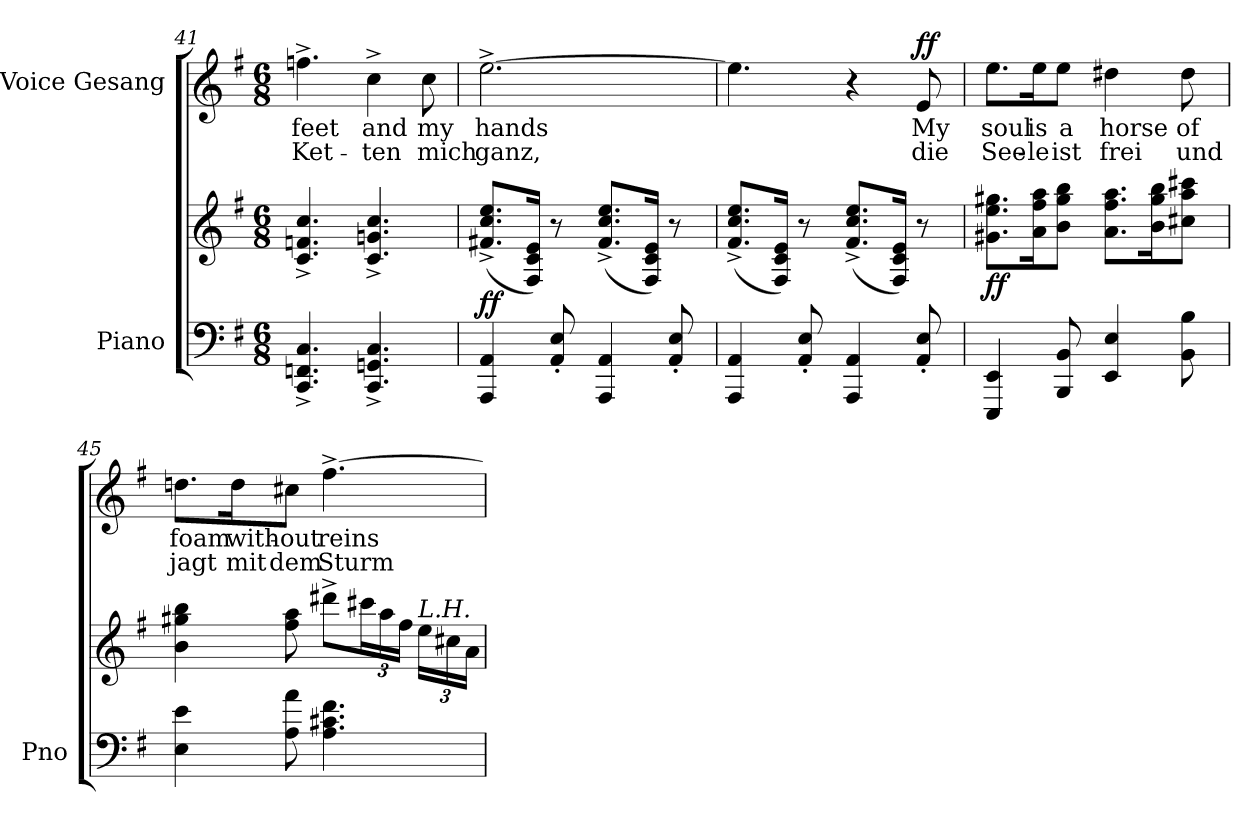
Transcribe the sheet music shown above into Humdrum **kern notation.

**kern	**kern	**dynam	**kern	**text	**text	**dynam
*part2	*part2	*part2	*part1	*part1	*part1	*part1
*staff3	*staff2	*staff2/3	*staff1	*staff1	*staff1	*staff1
*I"Piano	*	*	*I"Voice Gesang	*	*	*
*I'Pno	*	*	*	*	*	*
*clefF4	*clefG2	*	*clefG2	*	*	*
*k[f#]	*k[f#]	*	*k[f#]	*	*	*
*M6/8	*M6/8	*	*M6/8	*	*	*
=41	=41	=41	=41	=41	=41	=41
4.CC/^ 4.FFn/^ 4.C/^	4.c/^ 4.fn/^ 4.cc/^	.	4.ffn^\	feet	Ket-	.
4.CC/^ 4.GGn/^ 4.C/^	4.c/^ 4.gn/^ 4.cc/^	.	4cc^\	and	-ten	.
.	.	.	8cc\	my	mich	.
=42	=42	=42	=42	=42	=42	=42
*^	*	*	*	*	*	*
!	!	!	!LO:DY:b	!	!	!	!
4AAA/ 4AA/	4ryy	(8.f#X/^> 8.cc/^> 8.ee/^>L	ff	[2.ee^\	hands	ganz,	.
.	.	16F#/ 16c/ 16e/Jk)	.	.	.	.	.
8AA/' 8E/'	16ryy	8r	.	.	.	.	.
.	16ryy	.	.	.	.	.	.
4AAA/ 4AA/	4ryy	(8.f#/^> 8.cc/^> 8.ee/^>L	.	.	.	.	.
.	.	16F#/ 16c/ 16e/Jk)	.	.	.	.	.
8AA/' 8E/'	16ryy	8r	.	.	.	.	.
.	16ryy	.	.	.	.	.	.
=43	=43	=43	=43	=43	=43	=43	=43
4AAA/ 4AA/	4ryy	(8.f#/^> 8.cc/^> 8.ee/^>L	.	4.ee\]	.	.	.
.	.	16F#/ 16c/ 16e/Jk)	.	.	.	.	.
8AA/' 8E/'	16ryy	8r	.	.	.	.	.
.	16ryy	.	.	.	.	.	.
4AAA/ 4AA/	4ryy	(8.f#/^> 8.cc/^> 8.ee/^>L	.	4r	.	.	.
.	.	16F#/ 16c/ 16e/Jk)	.	.	.	.	.
!	!	!	!	!	!	!	!LO:DY:a
8AA/' 8E/'	16ryy	8r	.	8e/	My	die	ff
.	16ryy	.	.	.	.	.	.
=44	=44	=44	=44	=44	=44	=44	=44
!	!	!	!LO:DY:b	!	!	!	!
4EEE/ 4EE/	4ryy	8.g#X\ 8.ee\ 8.gg#X\L	ff	8.ee\L	soul	See-	.
.	.	16a\ 16ff#\ 16aa\K	.	16ee\K	is	-le	.
8BBB/ 8BB/	16ryy	8b\ 8gg#\ 8bb\J	.	8ee\J	a	ist	.
.	16ryy	.	.	.	.	.	.
4EE/ 4E/	4ryy	8.a\ 8.ff#\ 8.aa\L	.	4dd#X\	horse	frei	.
.	.	16b\ 16gg#\ 16bb\K	.	.	.	.	.
8BB\ 8B\	16ryy	8cc#X\ 8aa\ 8ccc#X\J	.	8dd#\	of	und	.
.	16ryy	.	.	.	.	.	.
*v	*v	*	*	*	*	*	*
=45	=45	=45	=45	=45	=45	=45
4E\ 4e\	4b\ 4gg#X\ 4bb\	.	8.ddn\L	foam	jagt	.
.	.	.	16dd\K	with-	mit	.
8A\ 8a\	8ff#\ 8aa\	.	8cc#X\J	-out	dem	.
4.A\ 4.c#X\ 4.f#\	8ddd#X^\L	.	[4.ff#^\	reins	Sturm	.
.	24ccc#X\L	.	.	.	.	.
.	24aa\	.	.	.	.	.
.	24ff#\JJ	.	.	.	.	.
!	!LO:TX:i:t=L.H.	!	!	!	!	!
.	24ee\LL	.	.	.	.	.
.	24cc#X\	.	.	.	.	.
.	24a\JJ	.	.	.	.	.
=	=	=	=	=	=	=
*-	*-	*-	*-	*-	*-	*-
